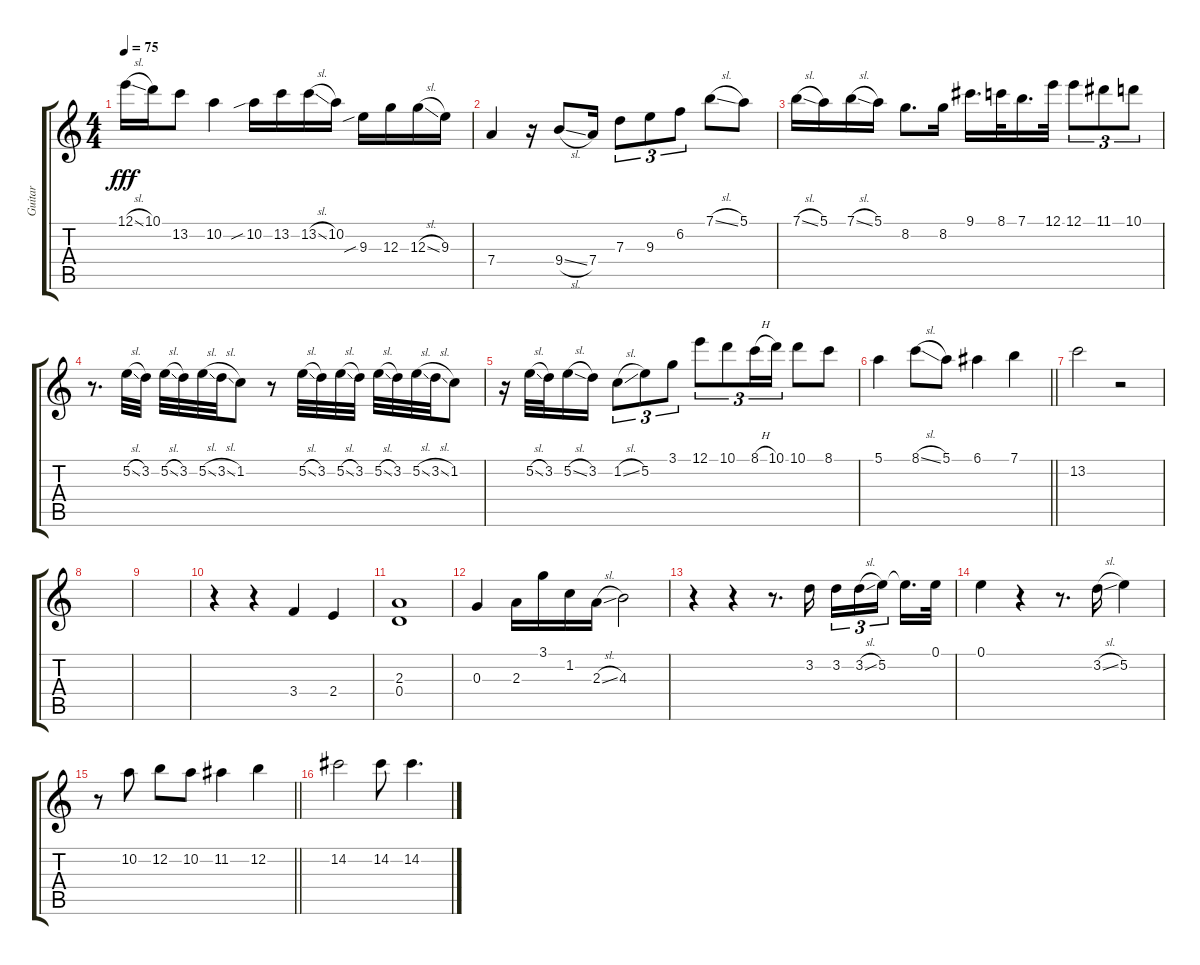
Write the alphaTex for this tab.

\track ("Guitar" "Guitar") {instrument electricguitarmuted}
\staff {score tabs}
\tuning (E4 B3 G3 D3 A2 E2) {hide}
\ts (4 4)
\tempo 75
\clef g2
\ks c
12.1{sl}.16{dy fff} 10.1.16 13.2.8 10.2.4 10.2{sib}.16 13.2.16 13.2{sl}.16 10.2.16 9.3{sib}.16 12.3.16 12.3{sl}.16 9.3.16 |
7.4.4 r.16 9.4{sl}.8 7.4.16 7.3.8{tu (3 2)} 9.3.8{tu (3 2)} 6.2.8{tu (3 2)} 7.1{sl}.8 5.1.8 |
7.1{sl}.16 5.1.16 7.1{sl}.16 5.1.16 8.2.8{d} 8.2.16 9.1.16{d} 8.1.32 7.1.16{d} 12.1.32 12.1.8{tu (3 2)} 11.1.8{tu (3 2)} 10.1.8{tu (3 2)} |
r.8{d} 5.2{sl}.32 3.2.32 5.2{sl}.32 3.2.32 5.2{sl}.32 3.2{sl}.32 1.2.8 r.8 5.2{sl}.32 3.2.32 5.2{sl}.32 3.2.32 5.2{sl}.32 3.2.32 5.2{sl}.32 3.2{sl}.32 1.2.8 |
r.16 5.2{sl}.32 3.2.32 5.2{sl}.16 3.2.16 1.2{sl}.8{tu (3 2)} 5.2.8{tu (3 2)} 3.1.8{tu (3 2)} 12.1.8{tu (3 2)} 10.1.8{tu (3 2)} 8.1{h}.16{tu (3 2)} 10.1.16{tu (3 2)} 10.1.8 8.1.8 |
\barLineRight lightlight
5.1.4 8.1{sl}.8 5.1.8 6.1.4 7.1.4 |
13.2.2 r.2 |
|
|
r.4 r.4 3.4.4 2.4.4 |
(2.3 0.4).1 |
0.3.4 2.3.16 3.1.16 1.2.16 2.3{sl}.16 4.3.2 |
r.4 r.4 r.8{d} 3.2.16 3.2.16{tu (3 2)} 3.2{sl}.16{tu (3 2)} 5.2.16{tu (3 2) beam splitsecondary} 5.2{t}.16{d} 0.1.32 |
0.1.4 r.4 r.8{d} 3.2{sl}.16 5.2.4 |
\barLineRight lightlight
r.8 10.2.8 12.2.8 10.2.8 11.2.4 12.2.4 |
14.2.2 14.2.8 14.2.4{d}
